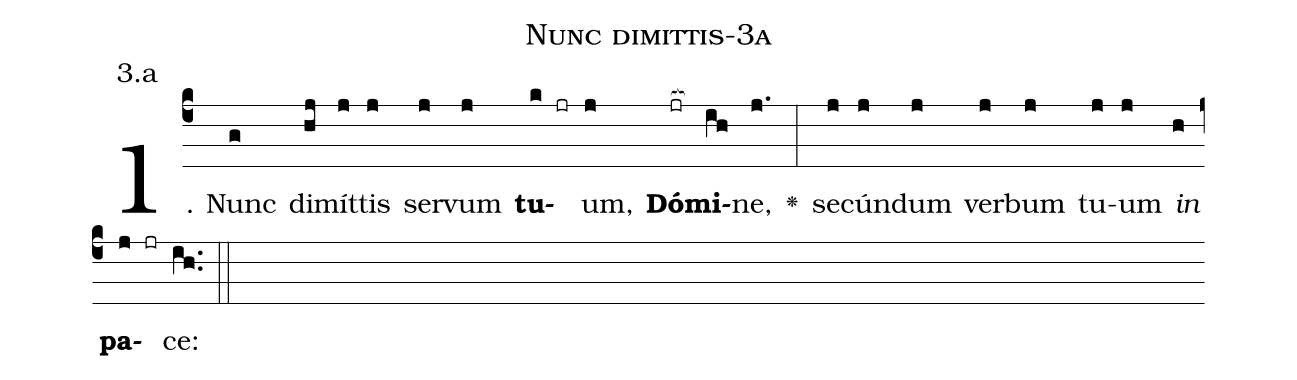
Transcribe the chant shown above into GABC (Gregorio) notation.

name: Nunc dimittis-3a;
annotation: 3.a;
%%
(c4)1. Nunc(g) di(hj)mít(j)tis(j) ser(j)vum(j) <b>tu</b>(k jr)um,(j) <b>Dó</b>(jr[ocb:1{])<b>mi</b>(ih[ocb:0}])ne,(j.) <v>\greheightstar</v>(:) se(j)cún(j)dum(j) ver(j)bum(j) tu(j)um(j) <i>in</i>(h) <b>pa</b>(j jr)ce:(ih..) (::)


%E(j) u(j) o(j) u(h) a(j) e.(ih..) (::)
